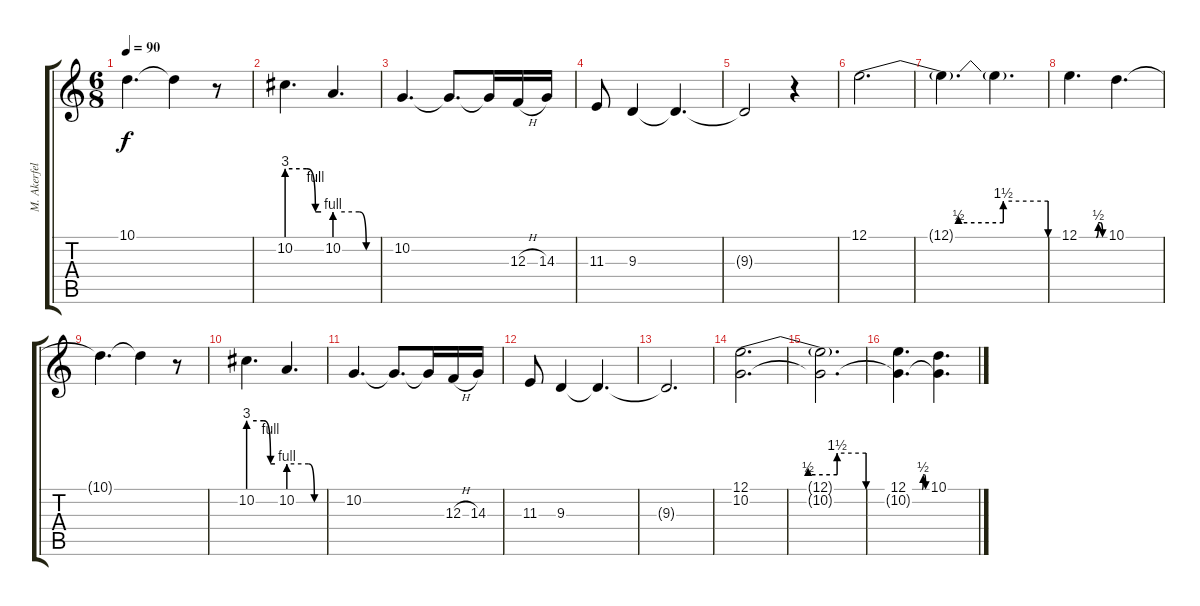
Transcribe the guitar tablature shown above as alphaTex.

\track ("M. Akerfeldt (Vocals)" "M. Akerfel") {instrument oboe}
\staff {score tabs}
\tuning (E4 A3 F3 D3 A2 D2) {hide}
\ts (6 8)
\tempo 90
\clef g2
\ks c
10.1{t}.4{d dy f} 10.1{t}.4 r.8 |
10.2{be (custom 0 12 35 12 50 4 60 4)}.4{d} 10.2{be (custom 0 4 35 4 45 0 60 0)}.4{d} |
10.2.4{d} 10.2{t}.8{d} 10.2{t}.16 12.3{h}.16 14.3.16 |
11.3.8 9.3.4 9.3{t}.4{d} |
9.3{t}.2 r.4 |
12.1{be (custom 0 0 30 0 30 2 45 2 45 6 60 6 60 0)}.2{d} |
12.1{t}.4{d} 12.1{t}.4{d} |
12.1{be (custom 0 0 40 0 45 2 50 2 55 0 60 0)}.4{d} 10.1.4{d} |
10.1{t}.4{d} 10.1{t}.4 r.8 |
10.2{be (custom 0 12 35 12 50 4 60 4)}.4{d} 10.2{be (custom 0 4 35 4 45 0 60 0)}.4{d} |
10.2.4{d} 10.2{t}.8{d} 10.2{t}.16 12.3{h}.16 14.3.16 |
11.3.8 9.3.4 9.3{t}.4{d} |
9.3{t}.2{d} |
(12.1{be (custom 0 0 30 0 30 2 45 2 45 6 60 6 60 0)} 10.2).2{d} |
(12.1{t} 10.2{t}).2{d} |
(12.1{be (custom 0 0 40 0 45 2 50 2 55 0 60 0)} 10.2{t}).4{d} (10.1 10.2{t}).4{d}
